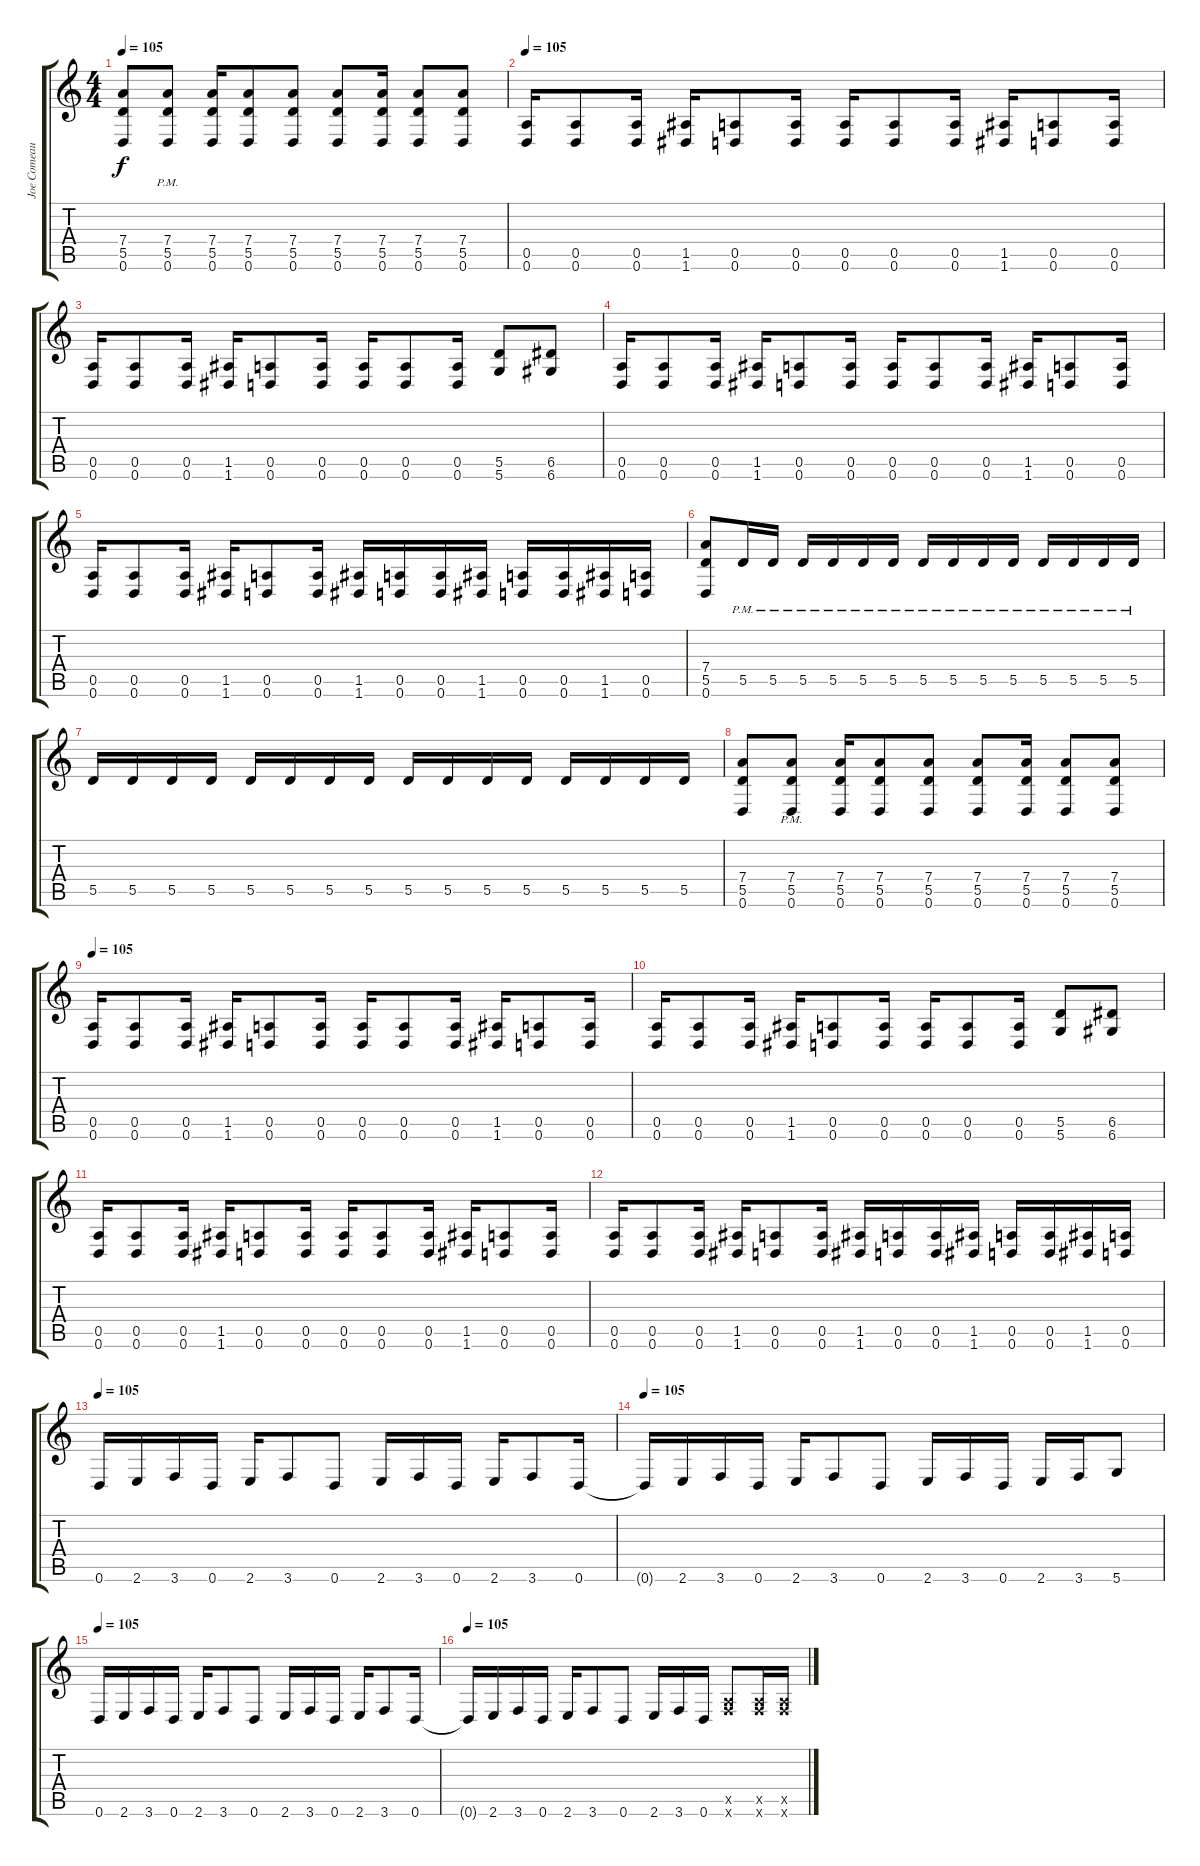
\track ("Joe Comeau" "Joe Comeau") {instrument distortionguitar}
\staff {score tabs}
\tuning (E4 B3 G3 D3 A2 D2) {hide}
\ts (4 4)
\tempo 105
\clef g2
\ks c
(7.4 5.5 0.6).8{dy f} (7.4{pm} 5.5{pm} 0.6{pm}).8 (7.4 5.5 0.6).16 (7.4 5.5 0.6).8 (7.4 5.5 0.6).8 (7.4 5.5 0.6).8 (7.4 5.5 0.6).16 (7.4 5.5 0.6).8 (7.4 5.5 0.6).8 |
\tempo 105
(0.5 0.6).16 (0.5 0.6).8 (0.5 0.6).16 (1.5 1.6).16 (0.5 0.6).8 (0.5 0.6).16 (0.5 0.6).16 (0.5 0.6).8 (0.5 0.6).16 (1.5 1.6).16 (0.5 0.6).8 (0.5 0.6).16 |
(0.5 0.6).16 (0.5 0.6).8 (0.5 0.6).16 (1.5 1.6).16 (0.5 0.6).8 (0.5 0.6).16 (0.5 0.6).16 (0.5 0.6).8 (0.5 0.6).16 (5.5 5.6).8 (6.5 6.6).8 |
(0.5 0.6).16 (0.5 0.6).8 (0.5 0.6).16 (1.5 1.6).16 (0.5 0.6).8 (0.5 0.6).16 (0.5 0.6).16 (0.5 0.6).8 (0.5 0.6).16 (1.5 1.6).16 (0.5 0.6).8 (0.5 0.6).16 |
(0.5 0.6).16 (0.5 0.6).8 (0.5 0.6).16 (1.5 1.6).16 (0.5 0.6).8 (0.5 0.6).16 (1.5 1.6).16 (0.5 0.6).16 (0.5 0.6).16 (1.5 1.6).16 (0.5 0.6).16 (0.5 0.6).16 (1.5 1.6).16 (0.5 0.6).16 |
(7.4 5.5 0.6).8 5.5{pm}.16 5.5{pm}.16 5.5{pm}.16 5.5{pm}.16 5.5{pm}.16 5.5{pm}.16 5.5{pm}.16 5.5{pm}.16 5.5{pm}.16 5.5{pm}.16 5.5{pm}.16 5.5{pm}.16 5.5{pm}.16 5.5{pm}.16 |
5.5.16 5.5.16 5.5.16 5.5.16 5.5.16 5.5.16 5.5.16 5.5.16 5.5.16 5.5.16 5.5.16 5.5.16 5.5.16 5.5.16 5.5.16 5.5.16 |
(7.4 5.5 0.6).8 (7.4{pm} 5.5{pm} 0.6{pm}).8 (7.4 5.5 0.6).16 (7.4 5.5 0.6).8 (7.4 5.5 0.6).8 (7.4 5.5 0.6).8 (7.4 5.5 0.6).16 (7.4 5.5 0.6).8 (7.4 5.5 0.6).8 |
\tempo 105
(0.5 0.6).16 (0.5 0.6).8 (0.5 0.6).16 (1.5 1.6).16 (0.5 0.6).8 (0.5 0.6).16 (0.5 0.6).16 (0.5 0.6).8 (0.5 0.6).16 (1.5 1.6).16 (0.5 0.6).8 (0.5 0.6).16 |
(0.5 0.6).16 (0.5 0.6).8 (0.5 0.6).16 (1.5 1.6).16 (0.5 0.6).8 (0.5 0.6).16 (0.5 0.6).16 (0.5 0.6).8 (0.5 0.6).16 (5.5 5.6).8 (6.5 6.6).8 |
(0.5 0.6).16 (0.5 0.6).8 (0.5 0.6).16 (1.5 1.6).16 (0.5 0.6).8 (0.5 0.6).16 (0.5 0.6).16 (0.5 0.6).8 (0.5 0.6).16 (1.5 1.6).16 (0.5 0.6).8 (0.5 0.6).16 |
(0.5 0.6).16 (0.5 0.6).8 (0.5 0.6).16 (1.5 1.6).16 (0.5 0.6).8 (0.5 0.6).16 (1.5 1.6).16 (0.5 0.6).16 (0.5 0.6).16 (1.5 1.6).16 (0.5 0.6).16 (0.5 0.6).16 (1.5 1.6).16 (0.5 0.6).16 |
\tempo 105
0.6.16 2.6.16 3.6.16 0.6.16 2.6.16 3.6.8 0.6.8 2.6.16 3.6.16 0.6.16 2.6.16 3.6.8 0.6.16 |
\tempo 105
0.6{t}.16 2.6.16 3.6.16 0.6.16 2.6.16 3.6.8 0.6.8 2.6.16 3.6.16 0.6.16 2.6.16 3.6.16 5.6.8 |
\tempo 105
0.6.16 2.6.16 3.6.16 0.6.16 2.6.16 3.6.8 0.6.8 2.6.16 3.6.16 0.6.16 2.6.16 3.6.8 0.6.16 |
\tempo 105
0.6{t}.16 2.6.16 3.6.16 0.6.16 2.6.16 3.6.8 0.6.8 2.6.16 3.6.16 0.6.16 (0.5{x} 3.6{x}).8 (0.5{x} 3.6{x}).16 (0.5{x} 3.6{x}).16
